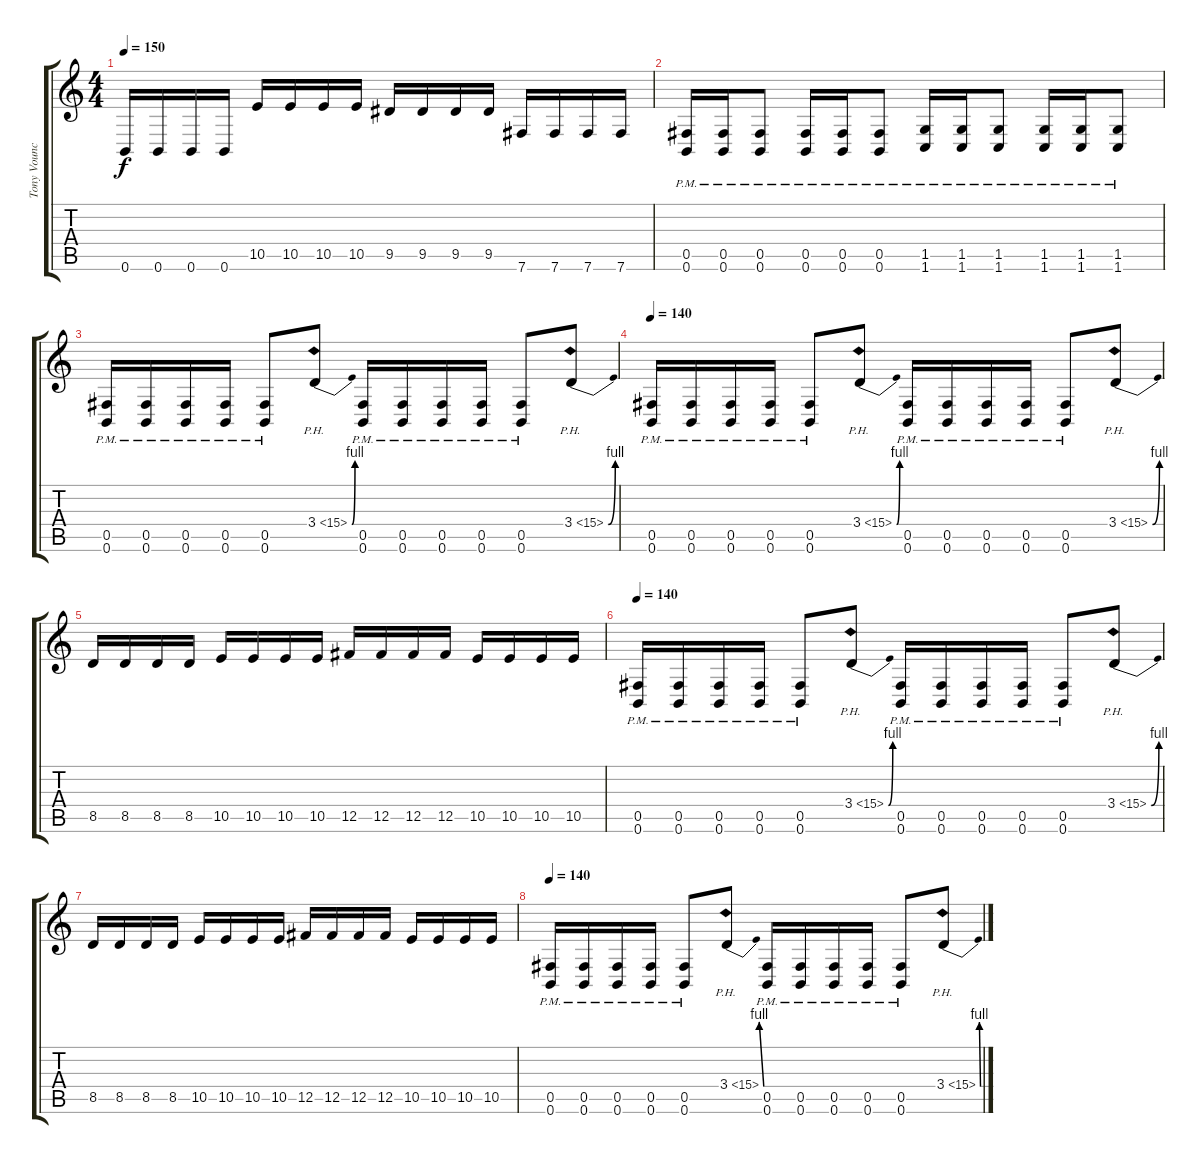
\track ("Tony Vounce" "Tony Vounc") {instrument distortionguitar}
\staff {score tabs}
\tuning (Db4 Ab3 E3 B2 Gb2 B1) {hide}
\ts (4 4)
\tempo 150
\clef g2
\ks c
0.6.16{dy f} 0.6.16 0.6.16 0.6.16 10.5.16 10.5.16 10.5.16 10.5.16 9.5.16 9.5.16 9.5.16 9.5.16 7.6.16 7.6.16 7.6.16 7.6.16 |
(0.5{pm} 0.6{pm}).16 (0.5{pm} 0.6{pm}).16 (0.5{pm} 0.6{pm}).8 (0.5{pm} 0.6{pm}).16 (0.5{pm} 0.6{pm}).16 (0.5{pm} 0.6{pm}).8 (1.5{pm} 1.6{pm}).16 (1.5{pm} 1.6{pm}).16 (1.5{pm} 1.6{pm}).8 (1.5{pm} 1.6{pm}).16 (1.5{pm} 1.6{pm}).16 (1.5{pm} 1.6{pm}).8 |
(0.5{pm} 0.6{pm}).16 (0.5{pm} 0.6{pm}).16 (0.5{pm} 0.6{pm}).16 (0.5{pm} 0.6{pm}).16 (0.5{pm} 0.6{pm}).8 3.4{be (bend 0 0 60 4) ph 12}.8 (0.5{pm} 0.6{pm}).16 (0.5{pm} 0.6{pm}).16 (0.5{pm} 0.6{pm}).16 (0.5{pm} 0.6{pm}).16 (0.5{pm} 0.6{pm}).8 3.4{be (bend 0 0 60 4) ph 12}.8 |
\tempo 140
(0.5{pm} 0.6{pm}).16 (0.5{pm} 0.6{pm}).16 (0.5{pm} 0.6{pm}).16 (0.5{pm} 0.6{pm}).16 (0.5{pm} 0.6{pm}).8 3.4{be (bend 0 0 60 4) ph 12}.8 (0.5{pm} 0.6{pm}).16 (0.5{pm} 0.6{pm}).16 (0.5{pm} 0.6{pm}).16 (0.5{pm} 0.6{pm}).16 (0.5{pm} 0.6{pm}).8 3.4{be (bend 0 0 60 4) ph 12}.8 |
8.5.16 8.5.16 8.5.16 8.5.16 10.5.16 10.5.16 10.5.16 10.5.16 12.5.16 12.5.16 12.5.16 12.5.16 10.5.16 10.5.16 10.5.16 10.5.16 |
\tempo 140
(0.5{pm} 0.6{pm}).16 (0.5{pm} 0.6{pm}).16 (0.5{pm} 0.6{pm}).16 (0.5{pm} 0.6{pm}).16 (0.5{pm} 0.6{pm}).8 3.4{be (bend 0 0 60 4) ph 12}.8 (0.5{pm} 0.6{pm}).16 (0.5{pm} 0.6{pm}).16 (0.5{pm} 0.6{pm}).16 (0.5{pm} 0.6{pm}).16 (0.5{pm} 0.6{pm}).8 3.4{be (bend 0 0 60 4) ph 12}.8 |
8.5.16 8.5.16 8.5.16 8.5.16 10.5.16 10.5.16 10.5.16 10.5.16 12.5.16 12.5.16 12.5.16 12.5.16 10.5.16 10.5.16 10.5.16 10.5.16 |
\tempo 140
(0.5{pm} 0.6{pm}).16 (0.5{pm} 0.6{pm}).16 (0.5{pm} 0.6{pm}).16 (0.5{pm} 0.6{pm}).16 (0.5{pm} 0.6{pm}).8 3.4{be (bend 0 0 60 4) ph 12}.8 (0.5{pm} 0.6{pm}).16 (0.5{pm} 0.6{pm}).16 (0.5{pm} 0.6{pm}).16 (0.5{pm} 0.6{pm}).16 (0.5{pm} 0.6{pm}).8 3.4{be (bend 0 0 60 4) ph 12}.8
